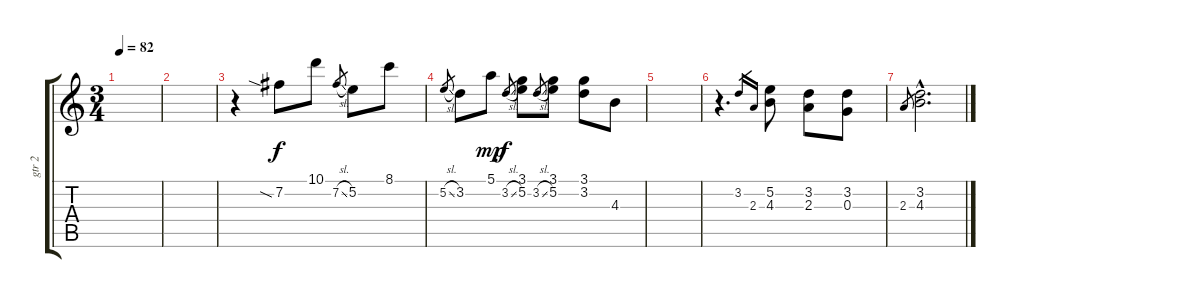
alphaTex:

\track ("gtr 2" "gtr 2") {instrument acousticguitarnylon}
\staff {score tabs}
\tuning (E4 B3 G3 D3 A2 E2) {hide}
\ts (3 4)
\tempo 82
\clef g2
\ks c
|
|
r.4 7.2{sia}.8 10.1.8 7.2{sl}.8{gr} 5.2.8 8.1.8 |
5.2{sl}.8{gr} 3.2.8 5.1.8{dy mp} 3.2{sl}.8{gr dy f} (3.1 5.2).8 3.2{sl}.8{gr} (3.1 5.2).8 (3.1 3.2).8 4.3.8 |
|
r.4{d} 3.2.16{gr} 2.3.16{gr} (5.2 4.3).8 (3.2 2.3).8 (3.2 0.3).8 |
2.3.8{gr} (3.2{hac} 4.3{hac}).2{d}
